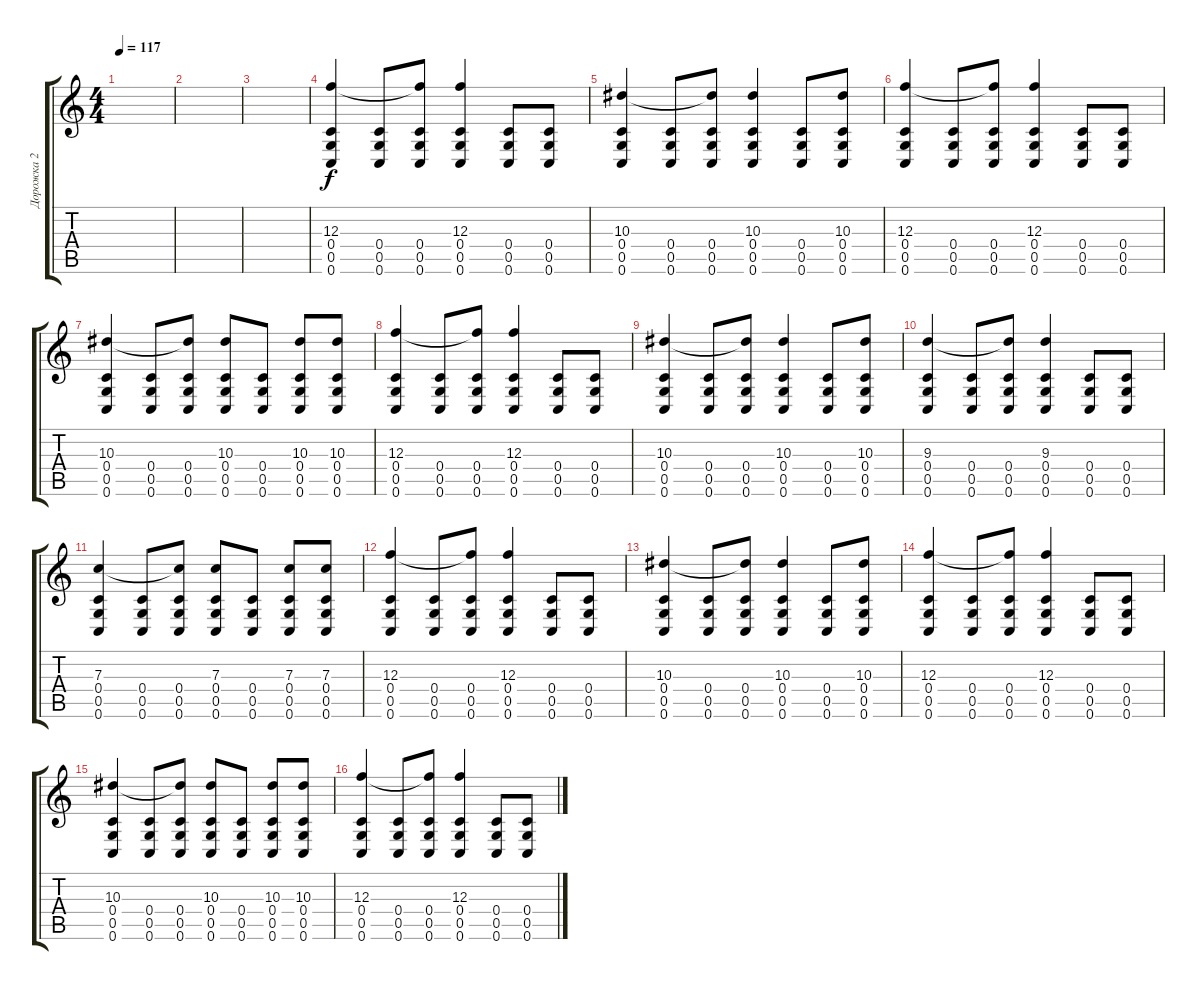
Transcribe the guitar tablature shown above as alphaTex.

\track ("Дорожка 2" "Дорожка 2") {instrument distortionguitar}
\staff {score tabs}
\tuning (D4 A3 F3 C3 G2 C2) {hide}
\ts (4 4)
\tempo 117
\clef g2
\ks c
|
|
|
(12.3 0.4 0.5 0.6).4 (0.4 0.5 0.6).8 (12.3{t} 0.4 0.5 0.6).8 (12.3 0.4 0.5 0.6).4 (0.4 0.5 0.6).8 (0.4 0.5 0.6).8 |
(10.3 0.4 0.5 0.6).4 (0.4 0.5 0.6).8 (10.3{t} 0.4 0.5 0.6).8 (10.3 0.4 0.5 0.6).4 (0.4 0.5 0.6).8 (10.3 0.4 0.5 0.6).8 |
(12.3 0.4 0.5 0.6).4 (0.4 0.5 0.6).8 (12.3{t} 0.4 0.5 0.6).8 (12.3 0.4 0.5 0.6).4 (0.4 0.5 0.6).8 (0.4 0.5 0.6).8 |
(10.3 0.4 0.5 0.6).4 (0.4 0.5 0.6).8 (10.3{t} 0.4 0.5 0.6).8 (10.3 0.4 0.5 0.6).8 (0.4 0.5 0.6).8 (10.3 0.4 0.5 0.6).8 (10.3 0.4 0.5 0.6).8 |
(12.3 0.4 0.5 0.6).4 (0.4 0.5 0.6).8 (12.3{t} 0.4 0.5 0.6).8 (12.3 0.4 0.5 0.6).4 (0.4 0.5 0.6).8 (0.4 0.5 0.6).8 |
(10.3 0.4 0.5 0.6).4 (0.4 0.5 0.6).8 (10.3{t} 0.4 0.5 0.6).8 (10.3 0.4 0.5 0.6).4 (0.4 0.5 0.6).8 (10.3 0.4 0.5 0.6).8 |
(9.3 0.4 0.5 0.6).4 (0.4 0.5 0.6).8 (9.3{t} 0.4 0.5 0.6).8 (9.3 0.4 0.5 0.6).4 (0.4 0.5 0.6).8 (0.4 0.5 0.6).8 |
(7.3 0.4 0.5 0.6).4 (0.4 0.5 0.6).8 (7.3{t} 0.4 0.5 0.6).8 (7.3 0.4 0.5 0.6).8 (0.4 0.5 0.6).8 (7.3 0.4 0.5 0.6).8 (7.3 0.4 0.5 0.6).8 |
(12.3 0.4 0.5 0.6).4 (0.4 0.5 0.6).8 (12.3{t} 0.4 0.5 0.6).8 (12.3 0.4 0.5 0.6).4 (0.4 0.5 0.6).8 (0.4 0.5 0.6).8 |
(10.3 0.4 0.5 0.6).4 (0.4 0.5 0.6).8 (10.3{t} 0.4 0.5 0.6).8 (10.3 0.4 0.5 0.6).4 (0.4 0.5 0.6).8 (10.3 0.4 0.5 0.6).8 |
(12.3 0.4 0.5 0.6).4 (0.4 0.5 0.6).8 (12.3{t} 0.4 0.5 0.6).8 (12.3 0.4 0.5 0.6).4 (0.4 0.5 0.6).8 (0.4 0.5 0.6).8 |
(10.3 0.4 0.5 0.6).4 (0.4 0.5 0.6).8 (10.3{t} 0.4 0.5 0.6).8 (10.3 0.4 0.5 0.6).8 (0.4 0.5 0.6).8 (10.3 0.4 0.5 0.6).8 (10.3 0.4 0.5 0.6).8 |
(12.3 0.4 0.5 0.6).4 (0.4 0.5 0.6).8 (12.3{t} 0.4 0.5 0.6).8 (12.3 0.4 0.5 0.6).4 (0.4 0.5 0.6).8 (0.4 0.5 0.6).8
